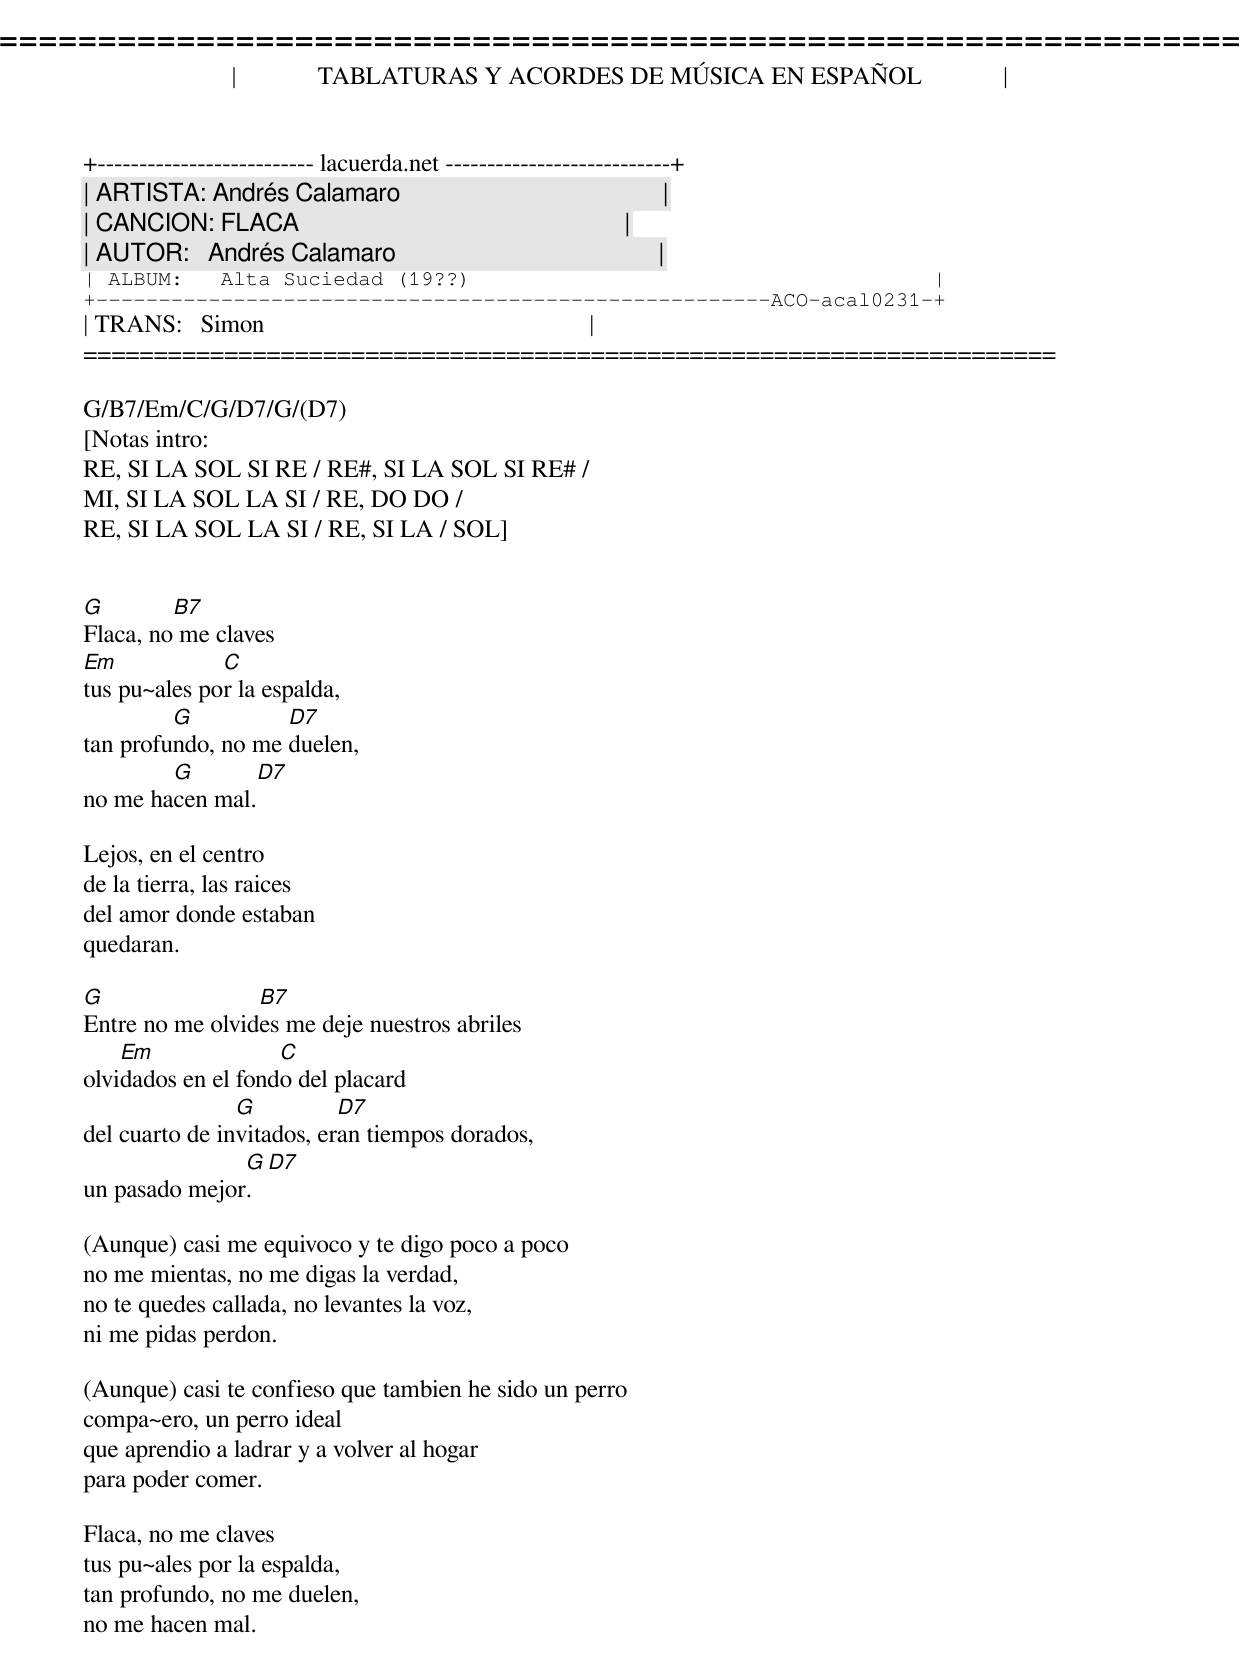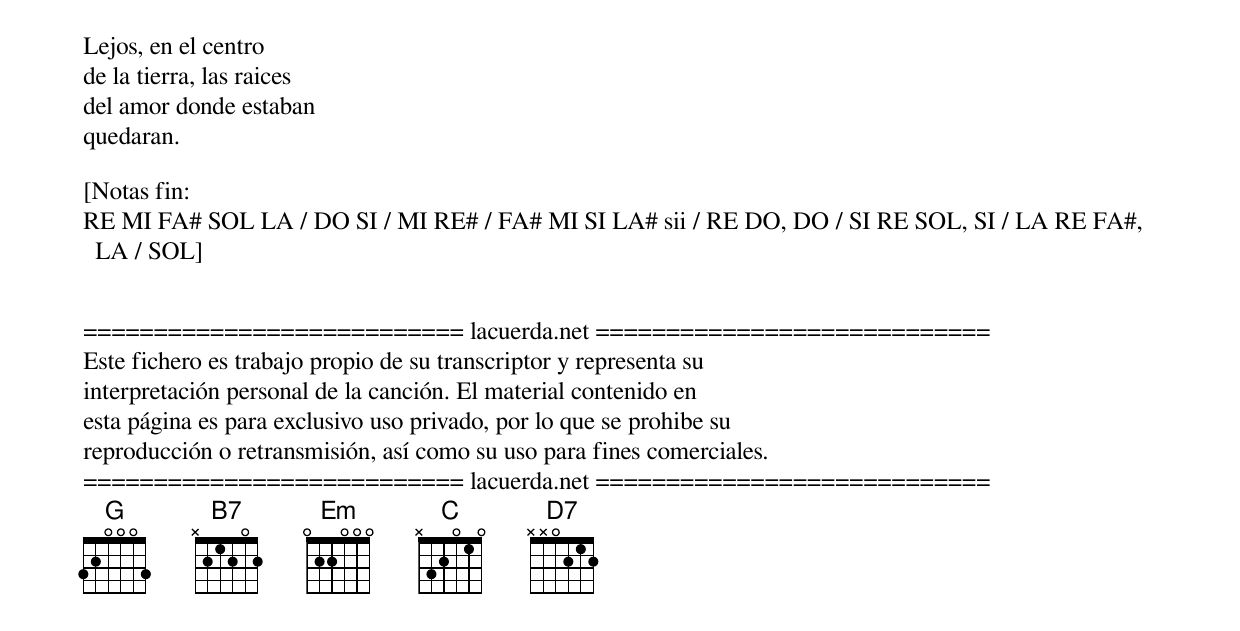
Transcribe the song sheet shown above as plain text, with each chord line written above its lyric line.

=====================================================================
|             TABLATURAS Y ACORDES DE MÚSICA EN ESPAÑOL             |
+-------------------------- lacuerda.net ---------------------------+
| ARTISTA: Andrés Calamaro                                          |
| CANCION: FLACA                                                    |
| AUTOR:   Andrés Calamaro                                          |
| ALBUM:   Alta Suciedad (19??)                                     |
+------------------------------------------------------ACO-acal0231-+
| TRANS:   Simon                                                    |
=====================================================================

G/B7/Em/C/G/D7/G/(D7)
[Notas intro:
RE, SI LA SOL SI RE / RE#, SI LA SOL SI RE# /
MI, SI LA SOL LA SI / RE, DO DO /
RE, SI LA SOL LA SI / RE, SI LA / SOL]


G        B7
Flaca, no me claves
Em            C
tus pu~ales por la espalda,
         G          D7
tan profundo, no me duelen,
        G       D7
no me hacen mal.

Lejos, en el centro
de la tierra, las raices
del amor donde estaban
quedaran.

G                B7
Entre no me olvides me deje nuestros abriles
    Em              C
olvidados en el fondo del placard
                G          D7
del cuarto de invitados, eran tiempos dorados,
               G  D7
un pasado mejor.

(Aunque) casi me equivoco y te digo poco a poco
no me mientas, no me digas la verdad,
no te quedes callada, no levantes la voz,
ni me pidas perdon.

(Aunque) casi te confieso que tambien he sido un perro
compa~ero, un perro ideal
que aprendio a ladrar y a volver al hogar
para poder comer.

Flaca, no me claves
tus pu~ales por la espalda,
tan profundo, no me duelen,
no me hacen mal.

Lejos, en el centro
de la tierra, las raices
del amor donde estaban
quedaran.

[Notas fin:
RE MI FA# SOL LA / DO SI / MI RE# / FA# MI SI LA# sii / RE DO, DO / SI RE SOL, SI / LA RE FA#, LA / SOL]


=========================== lacuerda.net ============================
Este fichero es trabajo propio de su transcriptor y representa su
interpretación personal de la canción. El material contenido en
esta página es para exclusivo uso privado, por lo que se prohibe su
reproducción o retransmisión, así como su uso para fines comerciales.
=========================== lacuerda.net ============================
